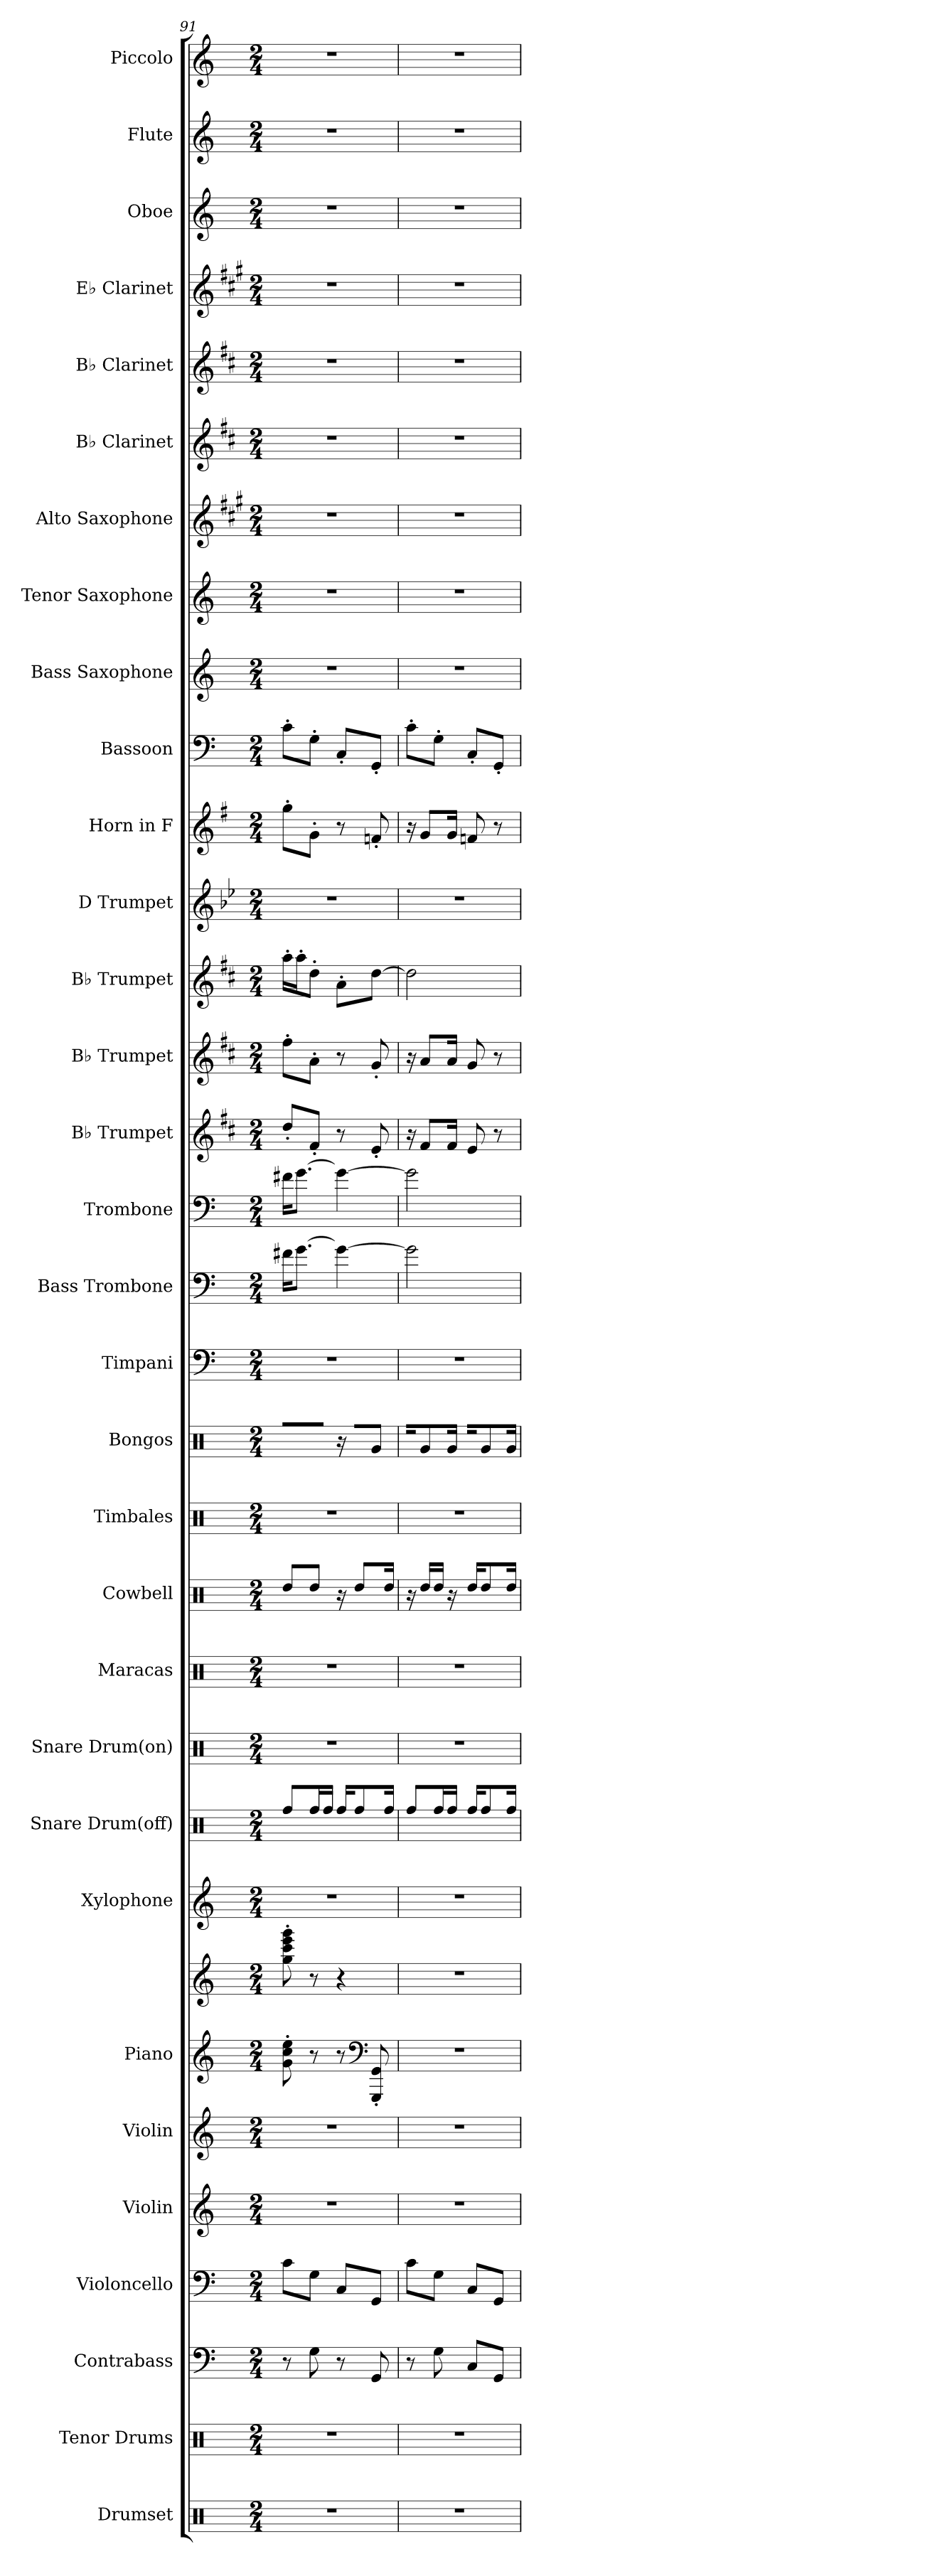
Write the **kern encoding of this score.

**kern	**kern	**kern	**kern	**kern	**kern	**kern	**kern	**kern	**kern	**kern	**kern	**kern	**kern	**kern	**kern	**kern	**kern	**kern	**kern	**kern	**kern	**kern	**kern	**kern	**kern	**kern	**kern	**kern	**kern	**kern	**kern	**kern
*part32	*part31	*part30	*part29	*part28	*part27	*part26	*part26	*part25	*part24	*part23	*part22	*part21	*part20	*part19	*part18	*part17	*part16	*part15	*part14	*part13	*part12	*part11	*part10	*part9	*part8	*part7	*part6	*part5	*part4	*part3	*part2	*part1
*staff33	*staff32	*staff31	*staff30	*staff29	*staff28	*staff27	*staff26	*staff25	*staff24	*staff23	*staff22	*staff21	*staff20	*staff19	*staff18	*staff17	*staff16	*staff15	*staff14	*staff13	*staff12	*staff11	*staff10	*staff9	*staff8	*staff7	*staff6	*staff5	*staff4	*staff3	*staff2	*staff1
*I"Drumset	*I"Tenor Drums	*I"Contrabass	*I"Violoncello	*I"Violin	*I"Violin	*I"Piano	*	*I"Xylophone	*I"Snare Drum(off)	*I"Snare Drum(on)	*I"Maracas	*I"Cowbell	*I"Timbales	*I"Bongos	*I"Timpani	*I"Bass Trombone	*I"Trombone	*I"B♭ Trumpet	*I"B♭ Trumpet	*I"B♭ Trumpet	*I"D Trumpet	*I"Horn in F	*I"Bassoon	*I"Bass Saxophone	*I"Tenor Saxophone	*I"Alto Saxophone	*I"B♭ Clarinet	*I"B♭ Clarinet	*I"E♭ Clarinet	*I"Oboe	*I"Flute	*I"Piccolo
*I'Drs.	*I'T.D.	*I'Cb.	*I'Vc.	*I'Vln.	*I'Vln.	*I'Pno.	*	*I'Xyl.	*	*I'Sn. Dr.	*I'Mrcs.	*I'Cowbell	*I'Timb.	*I'Bongos	*I'Timp.	*I'B. Tbn.	*I'Tbn.	*I'B♭ Tpt.	*I'B♭ Tpt.	*I'B♭ Tpt.	*I'D Tpt.	*	*I'Bsn.	*I'B. Sax.	*I'T. Sax.	*I'A. Sax.	*I'B♭ Cl.	*I'B♭ Cl.	*I'E♭ Cl.	*I'Ob.	*I'Fl.	*I'Picc.
*clefX	*clefX	*clefF4	*clefF4	*clefG2	*clefG2	*clefG2	*clefG2	*clefG2	*clefX	*clefX	*clefX	*clefX	*clefX	*clefX	*clefF4	*clefF4	*clefF4	*clefG2	*clefG2	*clefG2	*clefG2	*clefG2	*clefF4	*clefG2	*clefG2	*clefG2	*clefG2	*clefG2	*clefG2	*clefG2	*clefG2	*clefG2
*	*	*ITrd7c12	*	*	*	*	*	*ITrd-7c-12	*	*	*	*	*	*	*	*	*	*ITrd1c2	*ITrd1c2	*ITrd1c2	*ITrd-1c-2	*ITrd4c7	*	*ITrd15c26	*ITrd8c14	*ITrd5c9	*ITrd1c2	*ITrd1c2	*ITrd-2c-3	*	*	*ITrd-7c-12
*k[]	*k[]	*k[]	*k[]	*k[]	*k[]	*k[]	*k[]	*k[]	*k[]	*k[]	*k[]	*k[]	*k[]	*k[]	*k[]	*k[]	*k[]	*k[]	*k[]	*k[]	*k[]	*k[]	*k[]	*k[]	*k[]	*k[]	*k[]	*k[]	*k[]	*k[]	*k[]	*k[]
*M2/4	*M2/4	*M2/4	*M2/4	*M2/4	*M2/4	*M2/4	*M2/4	*M2/4	*M2/4	*M2/4	*M2/4	*M2/4	*M2/4	*M2/4	*M2/4	*M2/4	*M2/4	*M2/4	*M2/4	*M2/4	*M2/4	*M2/4	*M2/4	*M2/4	*M2/4	*M2/4	*M2/4	*M2/4	*M2/4	*M2/4	*M2/4	*M2/4
=91	=91	=91	=91	=91	=91	=91	=91	=91	=91	=91	=91	=91	=91	=91	=91	=91	=91	=91	=91	=91	=91	=91	=91	=91	=91	=91	=91	=91	=91	=91	=91	=91
2r	2r	8r	8c\L	2r	2r	8g\' 8cc\' 8ee\'	8gg\' 8ccc\' 8eee\' 8ggg\'	2r	8Rff/L	2r	2r	8Rdd/L	2r	8R/L	2r	16f#X\KL	16f#X\KL	8cc'/L	8ee'\L	16gg'\LL	2r	8cc'\L	8c'\L	2r	2r	2r	2r	2r	2r	2r	2r	2r
.	.	.	.	.	.	.	.	.	.	.	.	.	.	.	.	[8.g\J	[8.g\J	.	.	16gg'\J	.	.	.	.	.	.	.	.	.	.	.	.
.	.	8GG\	8G\J	.	.	8r	8r	.	16Rff/L	.	.	8Rdd/J	.	16R/L	.	.	.	8e'/J	8g'\J	8cc'\J	.	8c'\J	8G'\J	.	.	.	.	.	.	.	.	.
.	.	.	.	.	.	.	.	.	16Rff/JJ	.	.	.	.	16R/JJ	.	.	.	.	.	.	.	.	.	.	.	.	.	.	.	.	.	.
.	.	8r	8C/L	.	.	8r	4r	.	16Rff/KL	.	.	16r	.	16r	.	4g\_	4g\_	8r	8r	8g'\L	.	8r	8C'/L	.	.	.	.	.	.	.	.	.
.	.	.	.	.	.	.	.	.	8Rff/	.	.	8Rdd/L	.	16R/KL	.	.	.	.	.	.	.	.	.	.	.	.	.	.	.	.	.	.
*	*	*	*	*	*	*clefF4	*	*	*	*	*	*	*	*	*	*	*	*	*	*	*	*	*	*	*	*	*	*	*	*	*	*
.	.	8GGG/	8GG/J	.	.	8GGG/' 8GG/'	.	.	.	.	.	.	.	8Rg/J	.	.	.	8d'/	8f'/	[8cc\J	.	8B-X'/	8GG'/J	.	.	.	.	.	.	.	.	.
.	.	.	.	.	.	.	.	.	16Rff/Jk	.	.	16Rdd/Jk	.	.	.	.	.	.	.	.	.	.	.	.	.	.	.	.	.	.	.	.
=92	=92	=92	=92	=92	=92	=92	=92	=92	=92	=92	=92	=92	=92	=92	=92	=92	=92	=92	=92	=92	=92	=92	=92	=92	=92	=92	=92	=92	=92	=92	=92	=92
2r	2r	8r	8c\L	2r	2r	2r	2r	2r	8Rff/L	2r	2r	16r	2r	16R/KL	2r	2g\]	2g\]	16r	16r	2cc\]	2r	16r	8c'\L	2r	2r	2r	2r	2r	2r	2r	2r	2r
.	.	.	.	.	.	.	.	.	.	.	.	16Rdd/LL	.	8Rg/	.	.	.	8e/L	8g/L	.	.	8c/L	.	.	.	.	.	.	.	.	.	.
.	.	8GG\	8G\J	.	.	.	.	.	16Rff/L	.	.	16Rdd/JJ	.	.	.	.	.	.	.	.	.	.	8G'\J	.	.	.	.	.	.	.	.	.
.	.	.	.	.	.	.	.	.	16Rff/JJ	.	.	16r	.	16Rg/Jk	.	.	.	16e/Jk	16g/Jk	.	.	16c/Jk	.	.	.	.	.	.	.	.	.	.
.	.	8CC/L	8C/L	.	.	.	.	.	16Rff/KL	.	.	16Rdd/KL	.	16R/KL	.	.	.	8d/	8f/	.	.	8B-X/	8C'/L	.	.	.	.	.	.	.	.	.
.	.	.	.	.	.	.	.	.	8Rff/	.	.	8Rdd/	.	8Rg/	.	.	.	.	.	.	.	.	.	.	.	.	.	.	.	.	.	.
.	.	8GGG/J	8GG/J	.	.	.	.	.	.	.	.	.	.	.	.	.	.	8r	8r	.	.	8r	8GG'/J	.	.	.	.	.	.	.	.	.
.	.	.	.	.	.	.	.	.	16Rff/Jk	.	.	16Rdd/Jk	.	16Rg/Jk	.	.	.	.	.	.	.	.	.	.	.	.	.	.	.	.	.	.
=	=	=	=	=	=	=	=	=	=	=	=	=	=	=	=	=	=	=	=	=	=	=	=	=	=	=	=	=	=	=	=	=
*-	*-	*-	*-	*-	*-	*-	*-	*-	*-	*-	*-	*-	*-	*-	*-	*-	*-	*-	*-	*-	*-	*-	*-	*-	*-	*-	*-	*-	*-	*-	*-	*-
